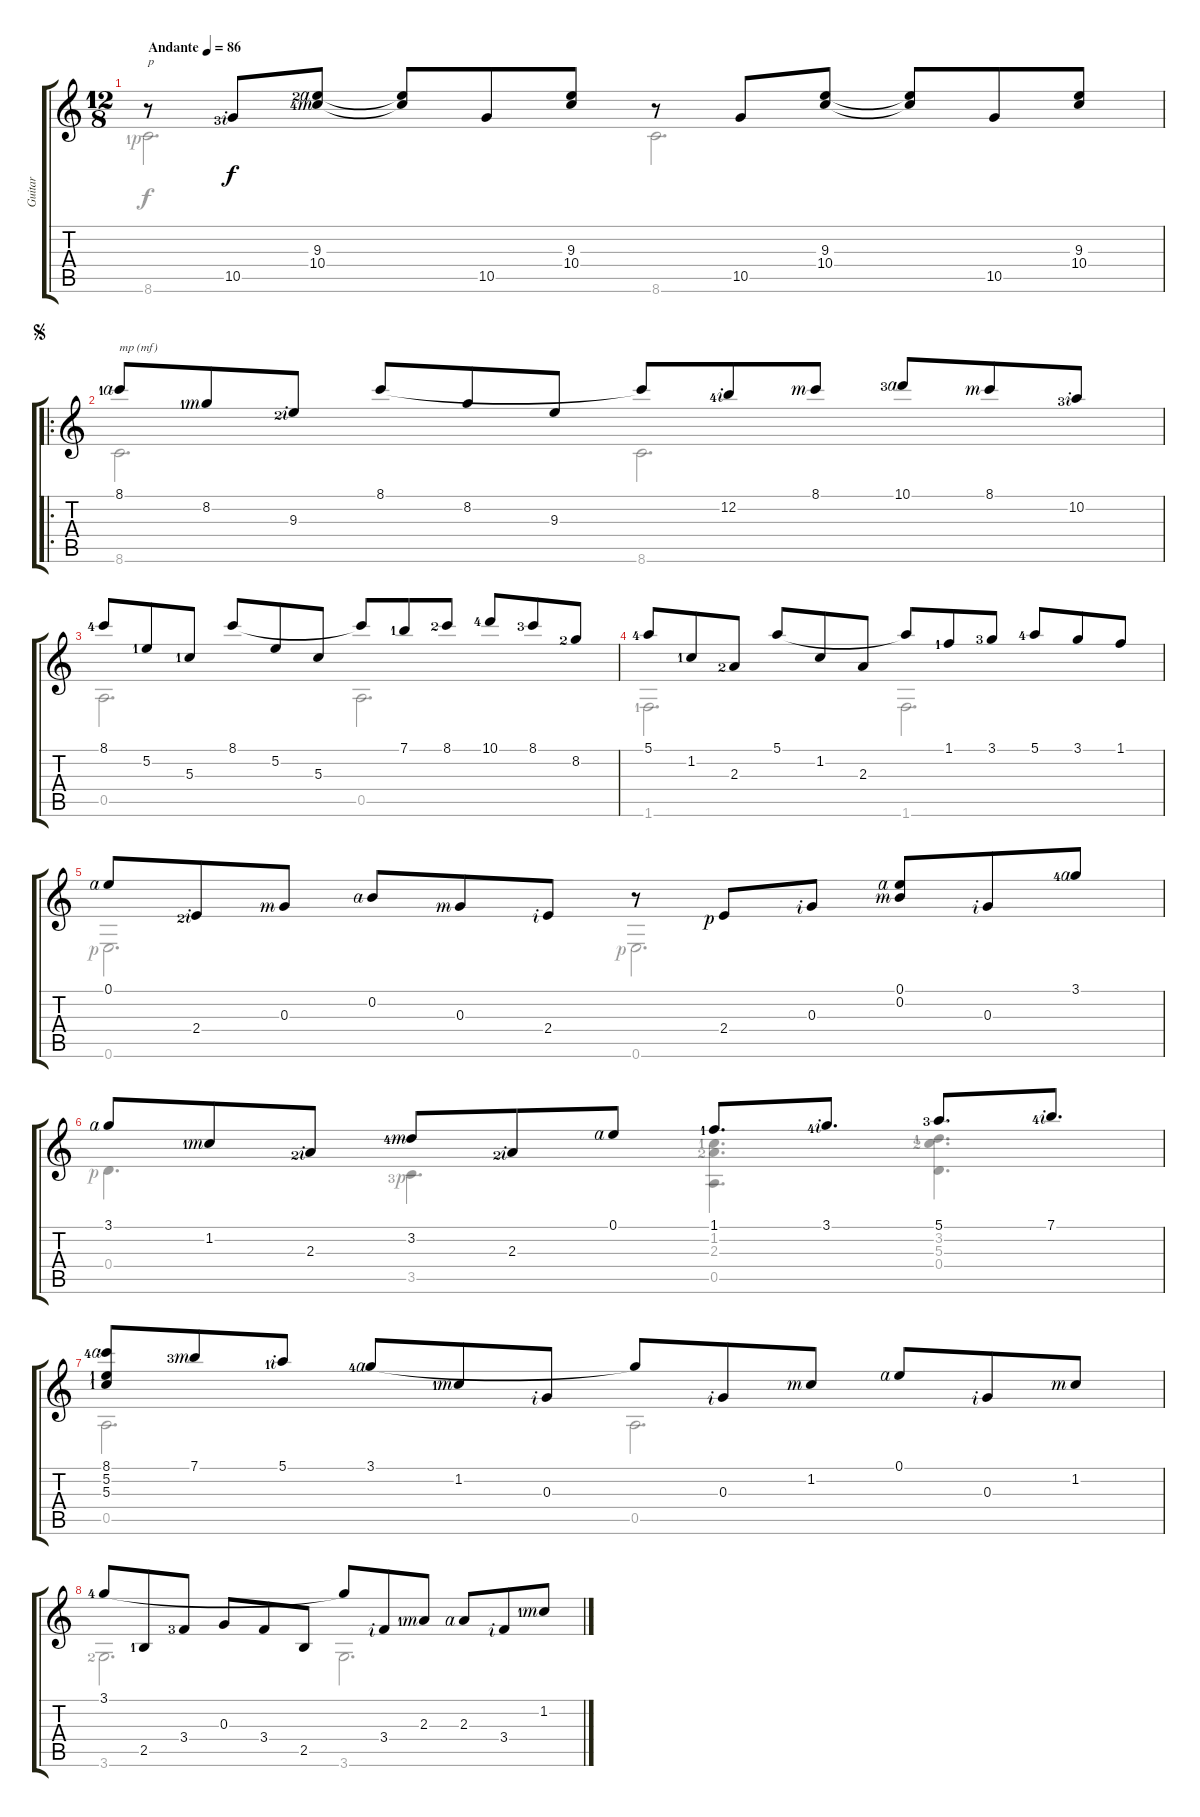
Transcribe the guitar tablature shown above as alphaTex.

\track ("Guitar" "Guitar") {instrument acousticguitarnylon}
\staff {score tabs}
\tuning (E4 B3 G3 D3 A2 E2) {hide}
\voice
\ts (12 8)
\tempo (86 "Andante")
\clef g2
\ks c
r.8{txt "p" dy f volume 2 instrument acousticguitarnylon} 10.5{lf 4 rf 2}.8 (9.3{lf 3 rf 4} 10.4{lf 5 rf 3}).8 (9.3{t} 10.4{t}).8 10.5.8 (9.3 10.4).8 r.8 10.5.8 (9.3 10.4).8 (9.3{t} 10.4{t}).8 10.5.8 (9.3 10.4).8 |
\ro
\jump segno
8.1{lf 2 rf 4}.8{txt "mp (mf)" volume 9} 8.2{lf 2 rf 3}.8 9.3{lf 3 rf 2}.8 8.1.8 8.2.8 9.3.8 8.1{t}.8 12.2{lf 5 rf 2}.8 8.1{rf 3}.8 10.1{lf 4 rf 4}.8 8.1{rf 3}.8 10.2{lf 4 rf 2}.8 |
8.1{lf 5}.8 5.2{lf 2}.8 5.3{lf 2}.8 8.1.8 5.2.8 5.3.8 8.1{t}.8 7.1{lf 2}.8 8.1{lf 3}.8 10.1{lf 5}.8 8.1{lf 4}.8 8.2{lf 3}.8 |
5.1{lf 5}.8 1.2{lf 2}.8 2.3{lf 3}.8 5.1.8 1.2.8 2.3.8 5.1{t}.8 1.1{lf 2}.8 3.1{lf 4}.8 5.1{lf 5}.8 3.1.8 1.1.8 |
0.1{rf 4}.8 2.4{lf 3 rf 2}.8 0.3{rf 3}.8 0.2{rf 4}.8 0.3{rf 3}.8 2.4{rf 2}.8 r.8 2.4{rf 1}.8 0.3{rf 2}.8 (0.1{rf 4} 0.2{rf 3}).8 0.3{rf 2}.8 3.1{lf 5 rf 4}.8 |
3.1{rf 4}.8 1.2{lf 2 rf 3}.8 2.3{lf 3 rf 2}.8 3.2{lf 5 rf 3}.8 2.3{lf 3 rf 2}.8 0.1{rf 4}.8 1.1{lf 2}.8{d volume 14} 3.1{lf 5 rf 2}.8{d} 5.1{lf 4}.8{d} 7.1{lf 5 rf 2}.8{d} |
(8.1{lf 5 rf 4} 5.2{lf 2} 5.3{lf 2}).8{volume 9} 7.1{lf 4 rf 3}.8 5.1{lf 2 rf 2}.8 3.1{lf 5 rf 4}.8 1.2{lf 2 rf 3}.8 0.3{rf 2}.8 3.1{t}.8 0.3{rf 2}.8 1.2{rf 3}.8 0.1{rf 4}.8 0.3{rf 2}.8 1.2{rf 3}.8 |
3.1{lf 5}.8 2.5{lf 2}.8 3.4{lf 4}.8 0.3.8 3.4.8 2.5.8 3.1{t}.8 3.4{rf 2}.8 2.3{lf 2 rf 3}.8 2.3{rf 4}.8 3.4{rf 2}.8 1.2{lf 2 rf 3}.8
\voice
\clef g2
\ottava regular
\simile none
\ks c
8.6{lf 2 rf 1}.2{d dy f} 8.6.2{d} |
8.6.2{d} 8.6.2{d} |
0.5.2{d} 0.5.2{d} |
1.6{lf 2}.2{d} 1.6.2{d} |
0.6{rf 1}.2{d} 0.6{rf 1}.2{d} |
0.4{rf 1}.4{d} 3.5{lf 4 rf 1}.4{d} (1.2{lf 2} 2.3{lf 3} 0.5).4{d} (3.2{lf 2} 5.3{lf 3} 0.4).4{d} |
0.5.2{d} 0.5.2{d} |
3.6{lf 3}.2{d} 3.6.2{d}
